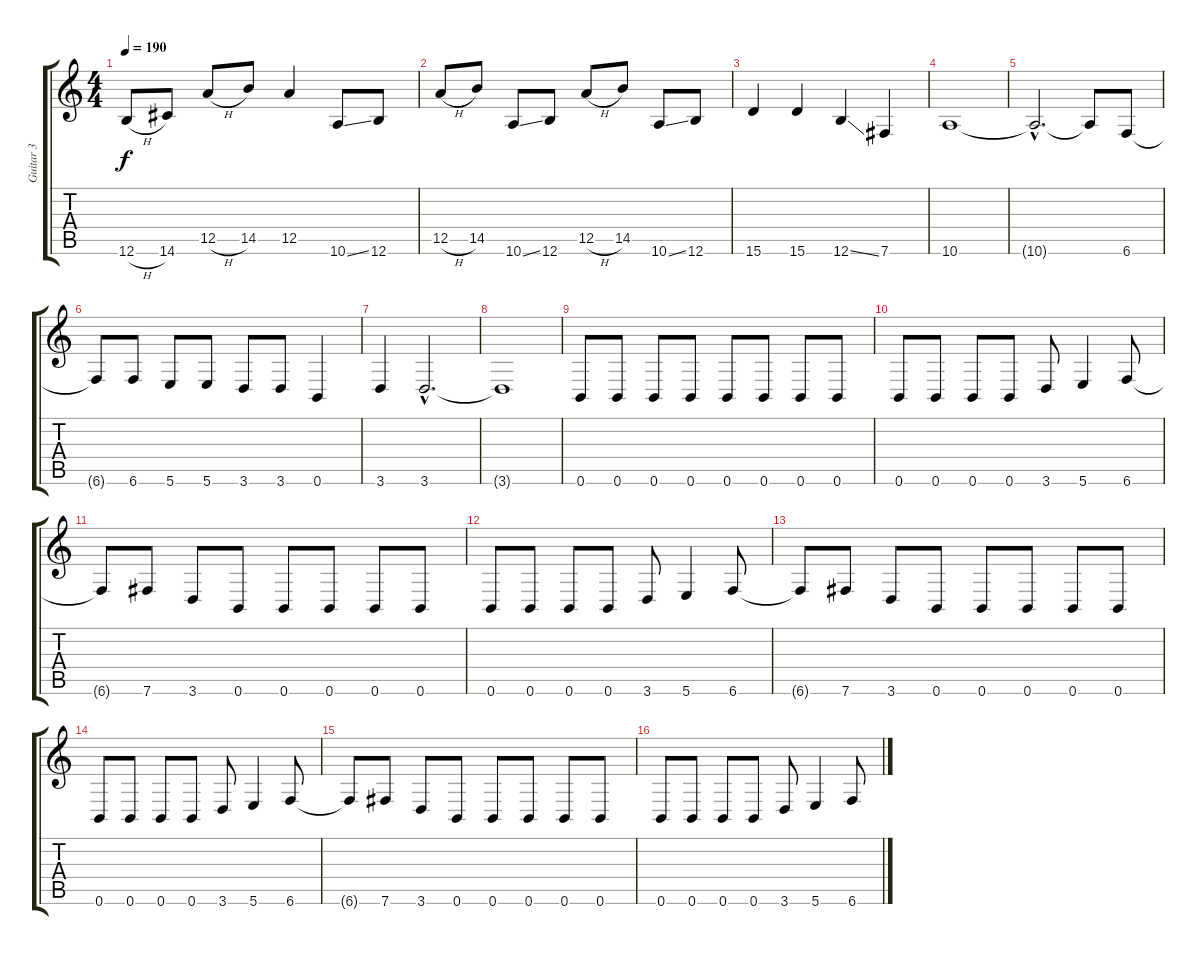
\track ("Guitar 3" "Guitar 3") {instrument distortionguitar}
\staff {score tabs}
\tuning (E4 B3 G3 D3 A2 B1) {hide}
\ts (4 4)
\tempo 190
\clef g2
\ks c
12.6{h}.8{dy f} 14.6.8 12.5{h}.8 14.5.8 12.5.4 10.6{ss}.8 12.6.8 |
12.5{h}.8 14.5.8 10.6{ss}.8 12.6.8 12.5{h}.8 14.5.8 10.6{ss}.8 12.6.8 |
15.6.4 15.6.4 12.6{ss}.4 7.6.4 |
10.6.1 |
10.6{hac t}.2{d} 10.6{t}.8 6.6.8 |
6.6{t}.8 6.6.8 5.6.8 5.6.8 3.6.8 3.6.8 0.6.4 |
3.6.4 3.6{hac}.2{d} |
3.6{t}.1 |
0.6.8 0.6.8 0.6.8 0.6.8 0.6.8 0.6.8 0.6.8 0.6.8 |
0.6.8 0.6.8 0.6.8 0.6.8 3.6.8 5.6.4 6.6.8 |
6.6{t}.8 7.6.8 3.6.8 0.6.8 0.6.8 0.6.8 0.6.8 0.6.8 |
0.6.8 0.6.8 0.6.8 0.6.8 3.6.8 5.6.4 6.6.8 |
6.6{t}.8 7.6.8 3.6.8 0.6.8 0.6.8 0.6.8 0.6.8 0.6.8 |
0.6.8 0.6.8 0.6.8 0.6.8 3.6.8 5.6.4 6.6.8 |
6.6{t}.8 7.6.8 3.6.8 0.6.8 0.6.8 0.6.8 0.6.8 0.6.8 |
0.6.8 0.6.8 0.6.8 0.6.8 3.6.8 5.6.4 6.6.8
